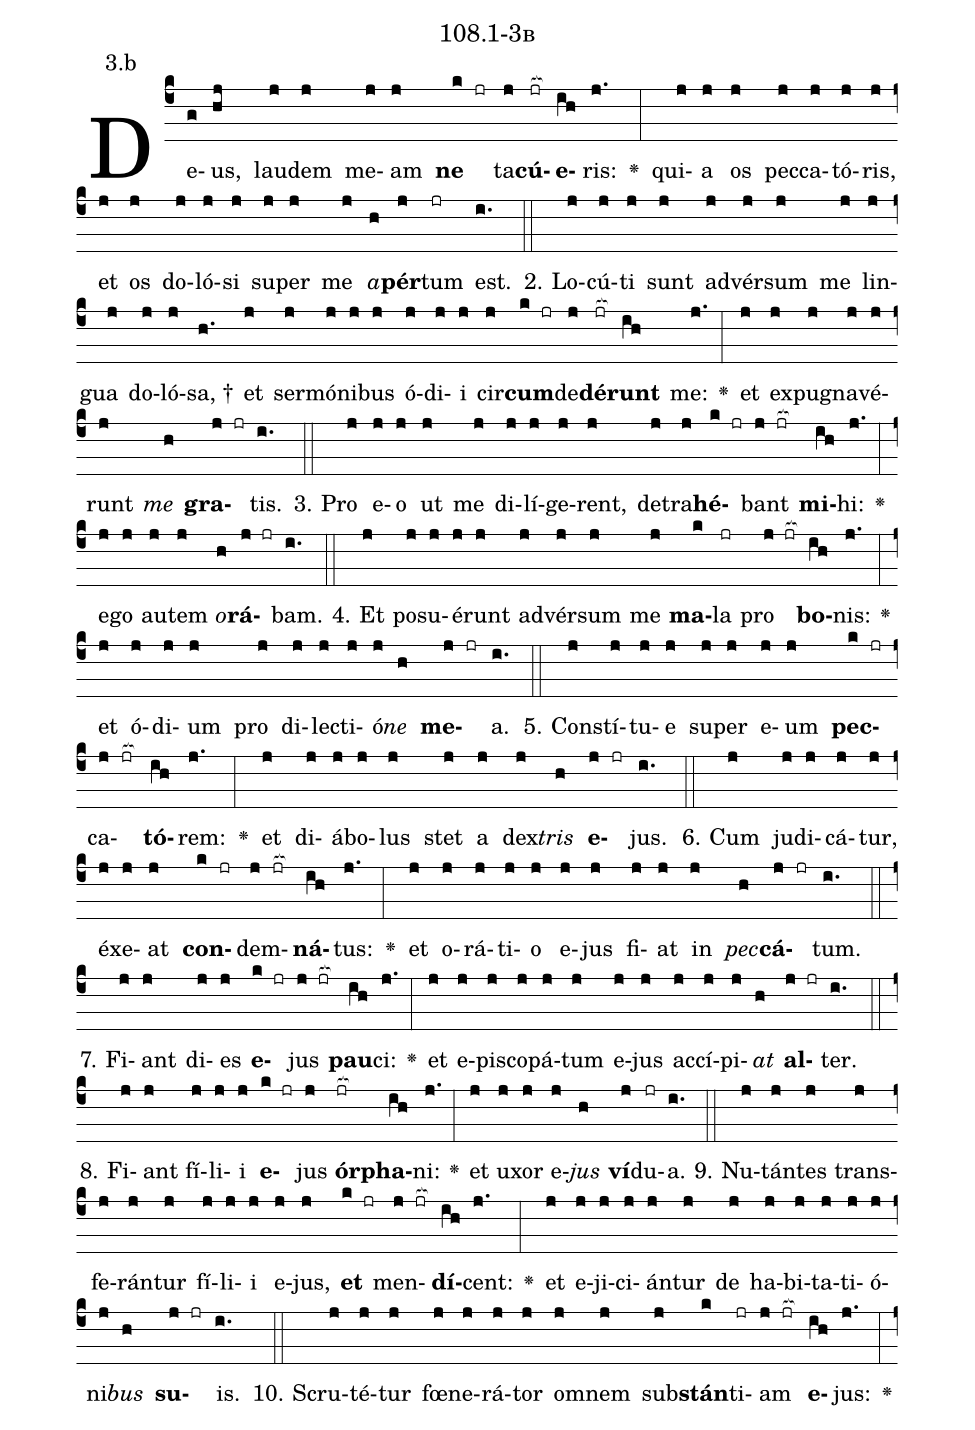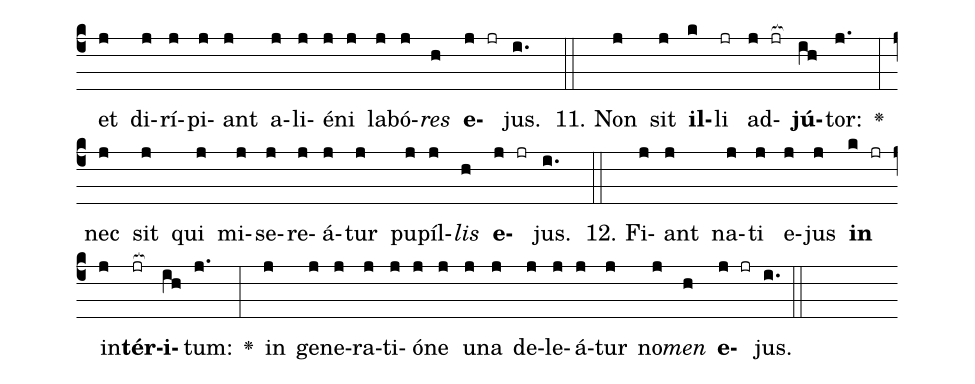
name: 108.1-3b;
annotation: 3.b;
%%
(c4)De(g)us,(hj) lau(j)dem(j) me(j)am(j) <b>ne</b>(k jr) ta(j)<b>cú</b>(jr[ocb:1{])<b>e</b>(ih[ocb:0}])ris:(j.) <v>\greheightstar</v>(:) qui(j)a(j) os(j) pec(j)ca(j)tó(j)ris,(j) et(j) os(j) do(j)ló(j)si(j) su(j)per(j) me(j) <i>a</i>(h)<b>pér</b>(j)tum(jr) est.(i.) (::)
2. Lo(j)cú(j)ti(j) sunt(j) ad(j)vér(j)sum(j) me(j) lin(j)gua(j) do(j)ló(j)sa, †(h.) et(j) ser(j)mó(j)ni(j)bus(j) ó(j)di(j)i(j) cir(j)<b>cum</b>(k jr)de(j)<b>dé</b>(jr[ocb:1{])<b>runt</b>(ih[ocb:0}]) me:(j.) <v>\greheightstar</v>(:) et(j) ex(j)pu(j)gna(j)vé(j)runt(j) <i>me</i>(h) <b>gra</b>(j jr)tis.(i.) (::)
3. Pro(j) e(j)o(j) ut(j) me(j) di(j)lí(j)ge(j)rent,(j) de(j)tra(j)<b>hé</b>(k jr)bant(j jr[ocb:1{]) <b>mi</b>(ih[ocb:0}])hi:(j.) <v>\greheightstar</v>(:) e(j)go(j) au(j)tem(j) <i>o</i>(h)<b>rá</b>(j jr)bam.(i.) (::)
4. Et(j) po(j)su(j)é(j)runt(j) ad(j)vér(j)sum(j) me(j) <b>ma</b>(k)la(jr) pro(j jr[ocb:1{]) <b>bo</b>(ih[ocb:0}])nis:(j.) <v>\greheightstar</v>(:) et(j) ó(j)di(j)um(j) pro(j) di(j)lec(j)ti(j)ó(j)<i>ne</i>(h) <b>me</b>(j jr)a.(i.) (::)
5. Con(j)stí(j)tu(j)e(j) su(j)per(j) e(j)um(j) <b>pec</b>(k jr)ca(j jr[ocb:1{])<b>tó</b>(ih[ocb:0}])rem:(j.) <v>\greheightstar</v>(:) et(j) di(j)á(j)bo(j)lus(j) stet(j) a(j) dex(j)<i>tris</i>(h) <b>e</b>(j jr)jus.(i.) (::)
6. Cum(j) ju(j)di(j)cá(j)tur,(j) éx(j)e(j)at(j) <b>con</b>(k jr)dem(j jr[ocb:1{])<b>ná</b>(ih[ocb:0}])tus:(j.) <v>\greheightstar</v>(:) et(j) o(j)rá(j)ti(j)o(j) e(j)jus(j) fi(j)at(j) in(j) <i>pec</i>(h)<b>cá</b>(j jr)tum.(i.) (::)
7. Fi(j)ant(j) di(j)es(j) <b>e</b>(k jr)jus(j jr[ocb:1{]) <b>pau</b>(ih[ocb:0}])ci:(j.) <v>\greheightstar</v>(:) et(j) e(j)pis(j)co(j)pá(j)tum(j) e(j)jus(j) ac(j)cí(j)pi(j)<i>at</i>(h) <b>al</b>(j jr)ter.(i.) (::)
8. Fi(j)ant(j) fí(j)li(j)i(j) <b>e</b>(k jr)jus(j) <b>ór</b>(jr[ocb:1{])<b>pha</b>(ih[ocb:0}])ni:(j.) <v>\greheightstar</v>(:) et(j) u(j)xor(j) e(j)<i>jus</i>(h) <b>ví</b>(j)du(jr)a.(i.) (::)
9. Nu(j)tán(j)tes(j) trans(j)fe(j)rán(j)tur(j) fí(j)li(j)i(j) e(j)jus,(j) <b>et</b>(k jr) men(j jr[ocb:1{])<b>dí</b>(ih[ocb:0}])cent:(j.) <v>\greheightstar</v>(:) et(j) e(j)ji(j)ci(j)án(j)tur(j) de(j) ha(j)bi(j)ta(j)ti(j)ó(j)ni(j)<i>bus</i>(h) <b>su</b>(j jr)is.(i.) (::)
10. Scru(j)té(j)tur(j) fœ(j)ne(j)rá(j)tor(j) om(j)nem(j) sub(j)<b>stán</b>(k)ti(jr)am(j jr[ocb:1{]) <b>e</b>(ih[ocb:0}])jus:(j.) <v>\greheightstar</v>(:) et(j) di(j)rí(j)pi(j)ant(j) a(j)li(j)é(j)ni(j) la(j)bó(j)<i>res</i>(h) <b>e</b>(j jr)jus.(i.) (::)
11. Non(j) sit(j) <b>il</b>(k)li(jr) ad(j jr[ocb:1{])<b>jú</b>(ih[ocb:0}])tor:(j.) <v>\greheightstar</v>(:) nec(j) sit(j) qui(j) mi(j)se(j)re(j)á(j)tur(j) pu(j)píl(j)<i>lis</i>(h) <b>e</b>(j jr)jus.(i.) (::)
12. Fi(j)ant(j) na(j)ti(j) e(j)jus(j) <b>in</b>(k jr) in(j)<b>tér</b>(jr[ocb:1{])<b>i</b>(ih[ocb:0}])tum:(j.) <v>\greheightstar</v>(:) in(j) ge(j)ne(j)ra(j)ti(j)ó(j)ne(j) u(j)na(j) de(j)le(j)á(j)tur(j) no(j)<i>men</i>(h) <b>e</b>(j jr)jus.(i.) (::)
